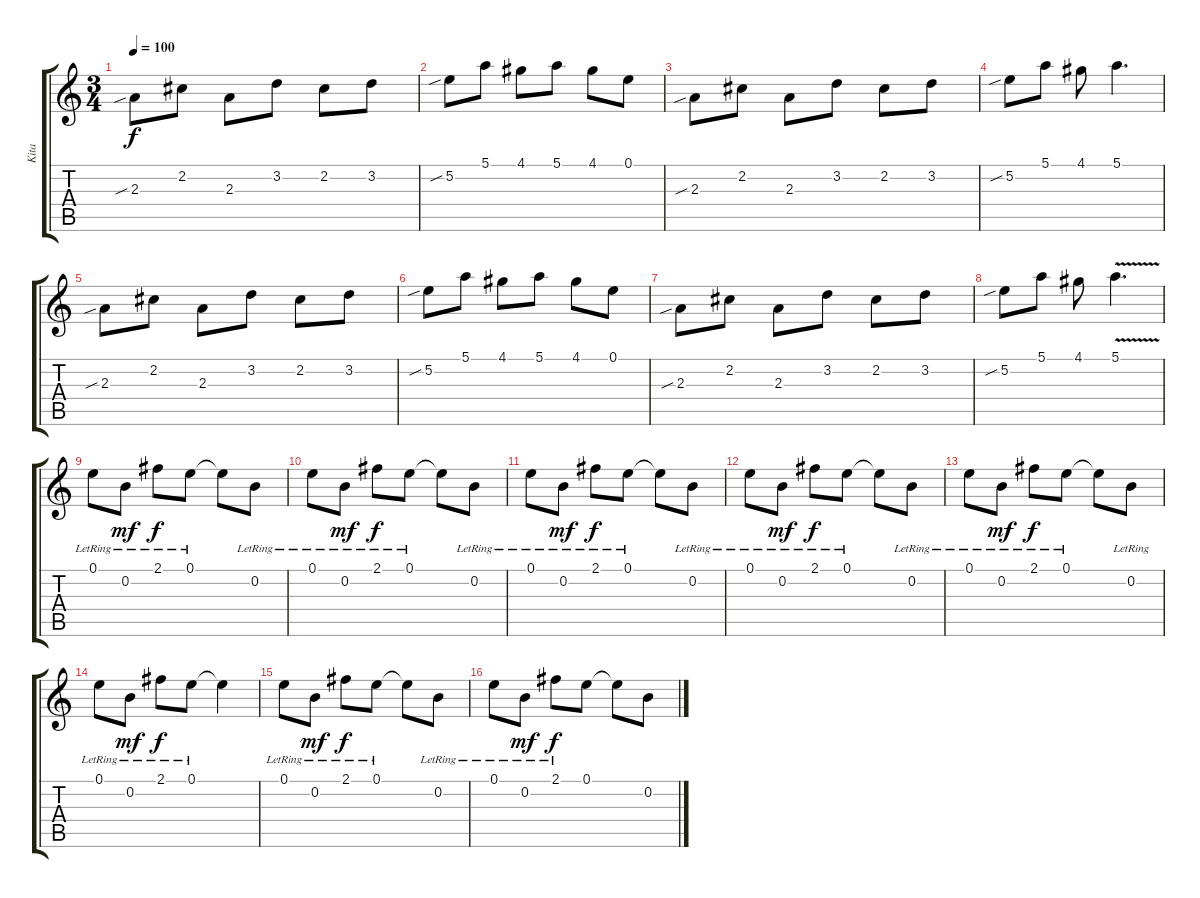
\track ("Kita" "Kita") {instrument overdrivenguitar}
\staff {score tabs}
\tuning (E4 B3 G3 D3 A2 E2) {hide}
\ts (3 4)
\tempo 100
\clef g2
\ks c
2.3{sib}.8{dy f instrument acousticguitarsteel} 2.2.8 2.3.8 3.2.8 2.2.8 3.2.8 |
5.2{sib}.8 5.1.8 4.1.8 5.1.8 4.1.8 0.1.8 |
2.3{sib}.8 2.2.8 2.3.8 3.2.8 2.2.8 3.2.8 |
5.2{sib}.8 5.1.8 4.1.8 5.1.4{d} |
2.3{sib}.8 2.2.8 2.3.8 3.2.8 2.2.8 3.2.8 |
5.2{sib}.8 5.1.8 4.1.8 5.1.8 4.1.8 0.1.8 |
2.3{sib}.8 2.2.8 2.3.8 3.2.8 2.2.8 3.2.8 |
5.2{sib}.8 5.1.8 4.1.8 5.1{v}.4{d} |
0.1{lr}.8{instrument overdrivenguitar} 0.2{lr}.8{dy mf} 2.1{lr}.8{dy f} 0.1{lr}.8 0.1{t}.8 0.2{lr}.8 |
0.1{lr}.8 0.2{lr}.8{dy mf} 2.1{lr}.8{dy f} 0.1{lr}.8 0.1{t}.8 0.2{lr}.8 |
0.1{lr}.8 0.2{lr}.8{dy mf} 2.1{lr}.8{dy f} 0.1{lr}.8 0.1{t}.8 0.2{lr}.8 |
0.1{lr}.8 0.2{lr}.8{dy mf} 2.1{lr}.8{dy f} 0.1{lr}.8 0.1{t}.8 0.2{lr}.8 |
0.1{lr}.8 0.2{lr}.8{dy mf} 2.1{lr}.8{dy f} 0.1{lr}.8 0.1{t}.8 0.2{lr}.8 |
0.1{lr}.8 0.2{lr}.8{dy mf} 2.1{lr}.8{dy f} 0.1{lr}.8 0.1{t}.4 |
0.1{lr}.8 0.2{lr}.8{dy mf} 2.1{lr}.8{dy f} 0.1{lr}.8 0.1{t}.8 0.2{lr}.8 |
0.1{lr}.8 0.2{lr}.8{dy mf} 2.1{lr}.8{dy f} 0.1.8 0.1{t}.8 0.2.8
